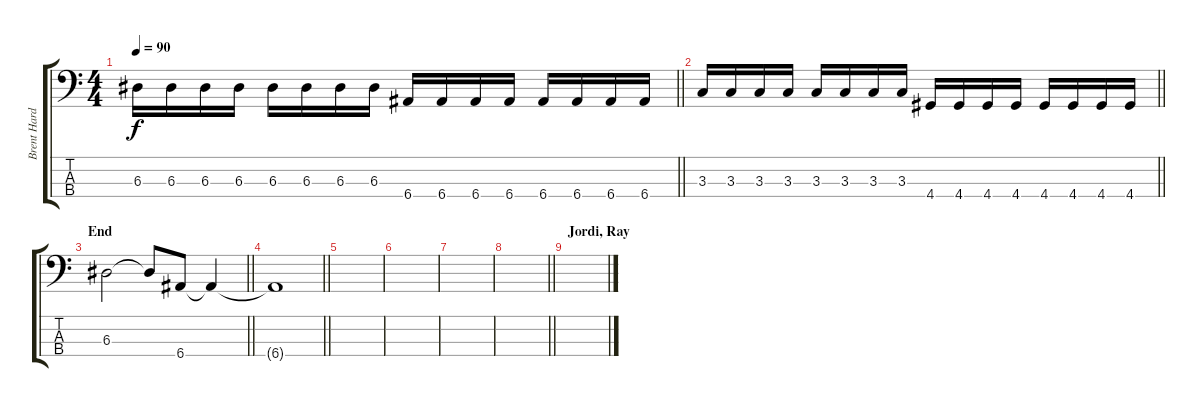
\track ("Brent Harding (Bass)" "Brent Hard") {instrument electricbasspick}
\staff {score tabs}
\tuning (G2 D2 A1 E1) {hide}
\ts (4 4)
\tempo 90
\clef f4
\barLineRight lightlight
\ks c
6.3.16{dy f} 6.3.16 6.3.16 6.3.16 6.3.16 6.3.16 6.3.16 6.3.16 6.4.16 6.4.16 6.4.16 6.4.16 6.4.16 6.4.16 6.4.16 6.4.16 |
\barLineRight lightlight
3.3.16 3.3.16 3.3.16 3.3.16 3.3.16 3.3.16 3.3.16 3.3.16 4.4.16 4.4.16 4.4.16 4.4.16 4.4.16 4.4.16 4.4.16 4.4.16 |
\section ("" "End")
\barLineRight lightlight
6.3.2 6.3{t}.8 6.4.8 6.4{t}.4 |
\barLineRight lightlight
6.4{t}.1 |
|
|
|
\barLineRight lightlight
|
\section ("" "Jordi, Ray")
